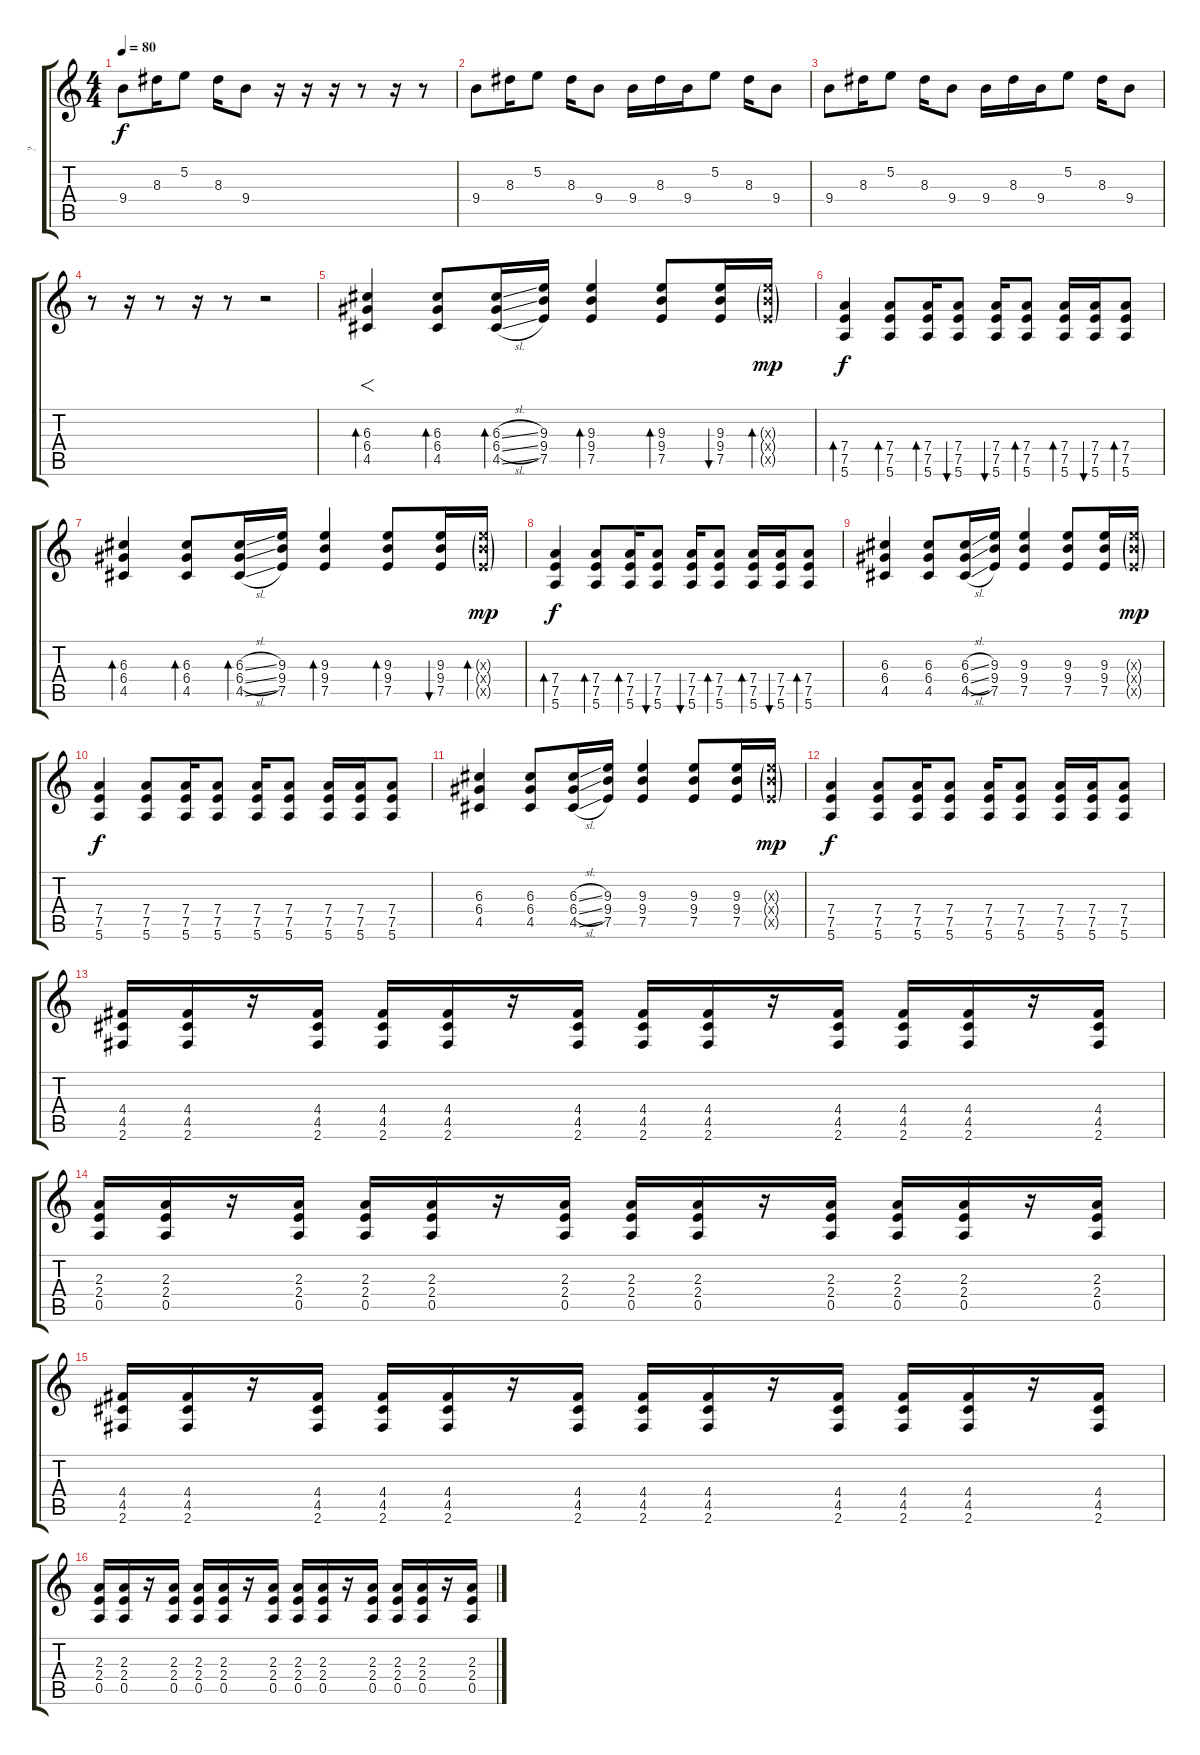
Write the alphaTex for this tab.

\track ("?" "?") {instrument overdrivenguitar}
\staff {score tabs}
\tuning (E4 B3 G3 D3 A2 E2) {hide}
\ts (4 4)
\tempo 80
\clef g2
\ks c
9.4.8{dy f} 8.3.16 5.2.8 8.3.16 9.4.8 r.16 r.16 r.16 r.8 r.16 r.8 |
9.4.8 8.3.16 5.2.8 8.3.16 9.4.8 9.4.16 8.3.16 9.4.16 5.2.8 8.3.16 9.4.8 |
9.4.8 8.3.16 5.2.8 8.3.16 9.4.8 9.4.16 8.3.16 9.4.16 5.2.8 8.3.16 9.4.8 |
r.8 r.16 r.8 r.16 r.8 r.2 |
(6.3 6.4 4.5).4{f bd 60 instrument acousticguitarnylon} (6.3 6.4 4.5).8{bd 60} (6.3{sl} 6.4{sl} 4.5{sl}).16{bd 60} (9.3 9.4 7.5).16 (9.3 9.4 7.5).4{bd 60} (9.3 9.4 7.5).8{bd 60} (9.3 9.4 7.5).16{bu 60} (9.3{g x} 9.4{g x} 7.5{g x}).16{bd 60 dy mp} |
(7.4 7.5 5.6).4{bd 60 dy f} (7.4 7.5 5.6).8{bd 60} (7.4 7.5 5.6).16{bd 60} (7.4 7.5 5.6).8{bu 60} (7.4 7.5 5.6).16{bu 60} (7.4 7.5 5.6).8{bd 60} (7.4 7.5 5.6).16{bd 60} (7.4 7.5 5.6).16{bu 60} (7.4 7.5 5.6).8{bd 60} |
(6.3 6.4 4.5).4{bd 60} (6.3 6.4 4.5).8{bd 60} (6.3{sl} 6.4{sl} 4.5{sl}).16{bd 60} (9.3 9.4 7.5).16 (9.3 9.4 7.5).4{bd 60} (9.3 9.4 7.5).8{bd 60} (9.3 9.4 7.5).16{bu 60} (9.3{g x} 9.4{g x} 7.5{g x}).16{bd 60 dy mp} |
(7.4 7.5 5.6).4{bd 60 dy f} (7.4 7.5 5.6).8{bd 60} (7.4 7.5 5.6).16{bd 60} (7.4 7.5 5.6).8{bu 60} (7.4 7.5 5.6).16{bu 60} (7.4 7.5 5.6).8{bd 60} (7.4 7.5 5.6).16{bd 60} (7.4 7.5 5.6).16{bu 60} (7.4 7.5 5.6).8{bd 60} |
(6.3 6.4 4.5).4{instrument overdrivenguitar} (6.3 6.4 4.5).8 (6.3{sl} 6.4{sl} 4.5{sl}).16 (9.3 9.4 7.5).16 (9.3 9.4 7.5).4 (9.3 9.4 7.5).8 (9.3 9.4 7.5).16 (9.3{g x} 9.4{g x} 7.5{g x}).16{dy mp} |
(7.4 7.5 5.6).4{dy f} (7.4 7.5 5.6).8 (7.4 7.5 5.6).16 (7.4 7.5 5.6).8 (7.4 7.5 5.6).16 (7.4 7.5 5.6).8 (7.4 7.5 5.6).16 (7.4 7.5 5.6).16 (7.4 7.5 5.6).8 |
(6.3 6.4 4.5).4 (6.3 6.4 4.5).8 (6.3{sl} 6.4{sl} 4.5{sl}).16 (9.3 9.4 7.5).16 (9.3 9.4 7.5).4 (9.3 9.4 7.5).8 (9.3 9.4 7.5).16 (9.3{g x} 9.4{g x} 7.5{g x}).16{dy mp} |
(7.4 7.5 5.6).4{dy f} (7.4 7.5 5.6).8 (7.4 7.5 5.6).16 (7.4 7.5 5.6).8 (7.4 7.5 5.6).16 (7.4 7.5 5.6).8 (7.4 7.5 5.6).16 (7.4 7.5 5.6).16 (7.4 7.5 5.6).8 |
(4.4 4.5 2.6).16 (4.4 4.5 2.6).16 r.16 (4.4 4.5 2.6).16 (4.4 4.5 2.6).16 (4.4 4.5 2.6).16 r.16 (4.4 4.5 2.6).16 (4.4 4.5 2.6).16 (4.4 4.5 2.6).16 r.16 (4.4 4.5 2.6).16 (4.4 4.5 2.6).16 (4.4 4.5 2.6).16 r.16 (4.4 4.5 2.6).16 |
(2.3 2.4 0.5).16 (2.3 2.4 0.5).16 r.16 (2.3 2.4 0.5).16 (2.3 2.4 0.5).16 (2.3 2.4 0.5).16 r.16 (2.3 2.4 0.5).16 (2.3 2.4 0.5).16 (2.3 2.4 0.5).16 r.16 (2.3 2.4 0.5).16 (2.3 2.4 0.5).16 (2.3 2.4 0.5).16 r.16 (2.3 2.4 0.5).16 |
(4.4 4.5 2.6).16 (4.4 4.5 2.6).16 r.16 (4.4 4.5 2.6).16 (4.4 4.5 2.6).16 (4.4 4.5 2.6).16 r.16 (4.4 4.5 2.6).16 (4.4 4.5 2.6).16 (4.4 4.5 2.6).16 r.16 (4.4 4.5 2.6).16 (4.4 4.5 2.6).16 (4.4 4.5 2.6).16 r.16 (4.4 4.5 2.6).16 |
(2.3 2.4 0.5).16 (2.3 2.4 0.5).16 r.16 (2.3 2.4 0.5).16 (2.3 2.4 0.5).16 (2.3 2.4 0.5).16 r.16 (2.3 2.4 0.5).16 (2.3 2.4 0.5).16 (2.3 2.4 0.5).16 r.16 (2.3 2.4 0.5).16 (2.3 2.4 0.5).16 (2.3 2.4 0.5).16 r.16 (2.3 2.4 0.5).16
